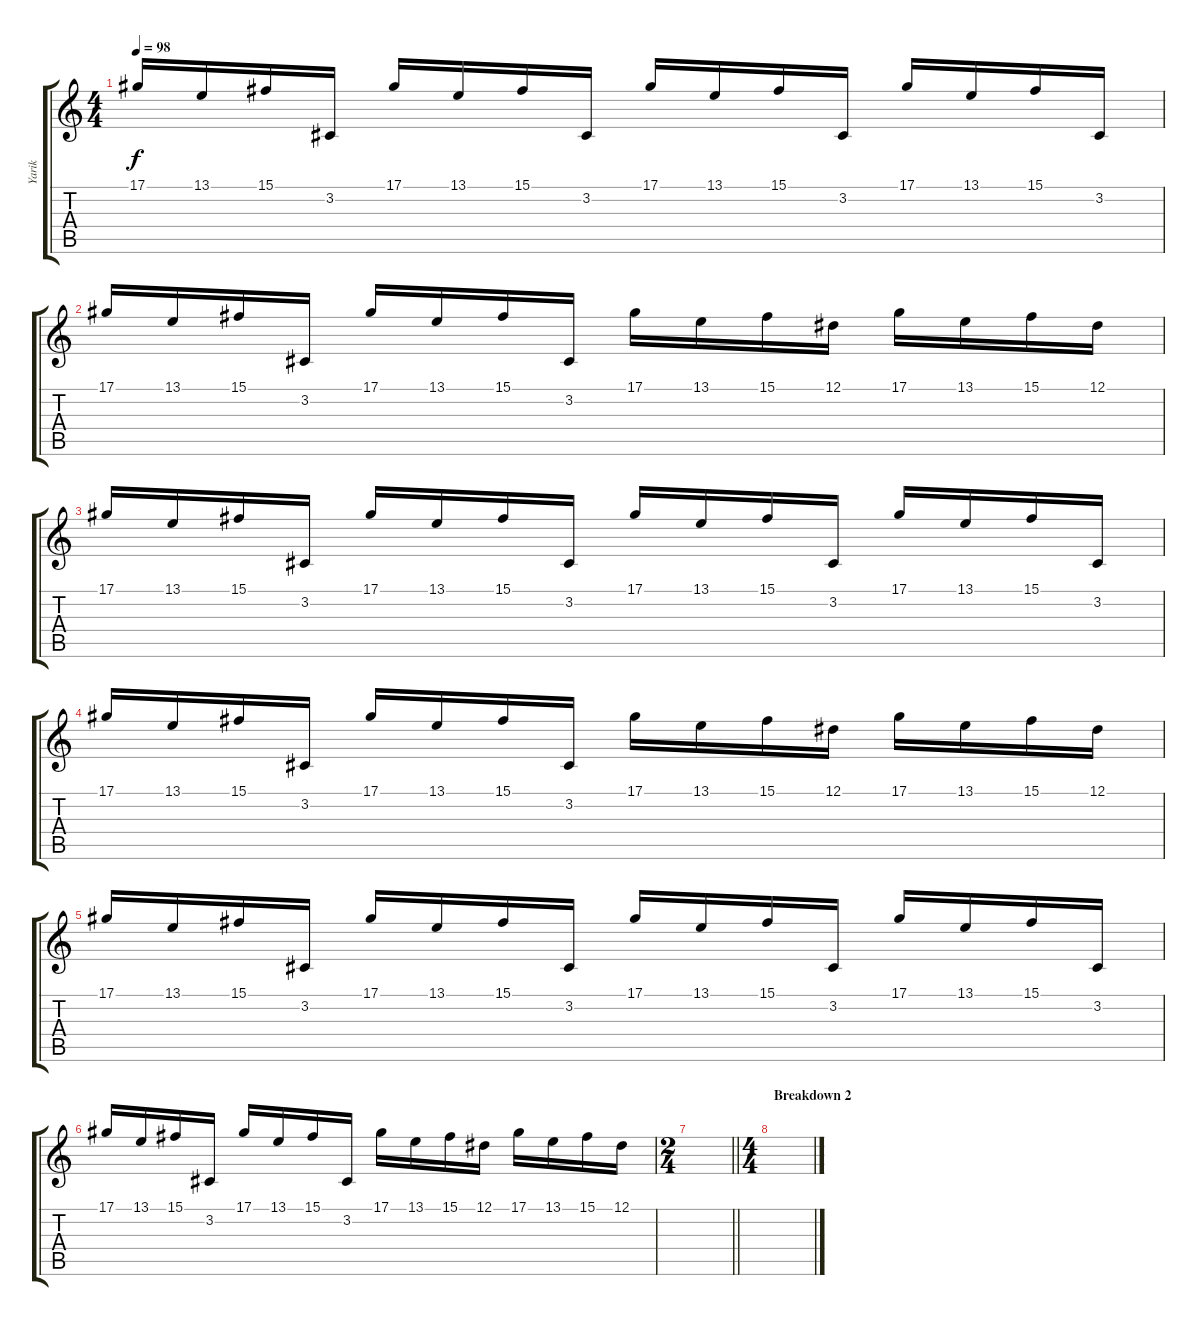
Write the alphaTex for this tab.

\track ("Yarik" "Yarik") {instrument lead2sawtooth}
\staff {score tabs}
\tuning (Eb4 Bb3 Gb3 Db3 Ab2 Db2) {hide}
\ts (4 4)
\tempo 98
\clef g2
\ks c
17.1.16{dy f} 13.1.16 15.1.16 3.2.16 17.1.16 13.1.16 15.1.16 3.2.16 17.1.16 13.1.16 15.1.16 3.2.16 17.1.16 13.1.16 15.1.16 3.2.16 |
17.1.16 13.1.16 15.1.16 3.2.16 17.1.16 13.1.16 15.1.16 3.2.16 17.1.16 13.1.16 15.1.16 12.1.16 17.1.16 13.1.16 15.1.16 12.1.16 |
17.1.16 13.1.16 15.1.16 3.2.16 17.1.16 13.1.16 15.1.16 3.2.16 17.1.16 13.1.16 15.1.16 3.2.16 17.1.16 13.1.16 15.1.16 3.2.16 |
17.1.16 13.1.16 15.1.16 3.2.16 17.1.16 13.1.16 15.1.16 3.2.16 17.1.16 13.1.16 15.1.16 12.1.16 17.1.16 13.1.16 15.1.16 12.1.16 |
17.1.16 13.1.16 15.1.16 3.2.16 17.1.16 13.1.16 15.1.16 3.2.16 17.1.16 13.1.16 15.1.16 3.2.16 17.1.16 13.1.16 15.1.16 3.2.16 |
17.1.16 13.1.16 15.1.16 3.2.16 17.1.16 13.1.16 15.1.16 3.2.16 17.1.16 13.1.16 15.1.16 12.1.16 17.1.16 13.1.16 15.1.16 12.1.16 |
\ts (2 4)
\barLineRight lightlight
|
\ts (4 4)
\section ("" "Breakdown 2")
